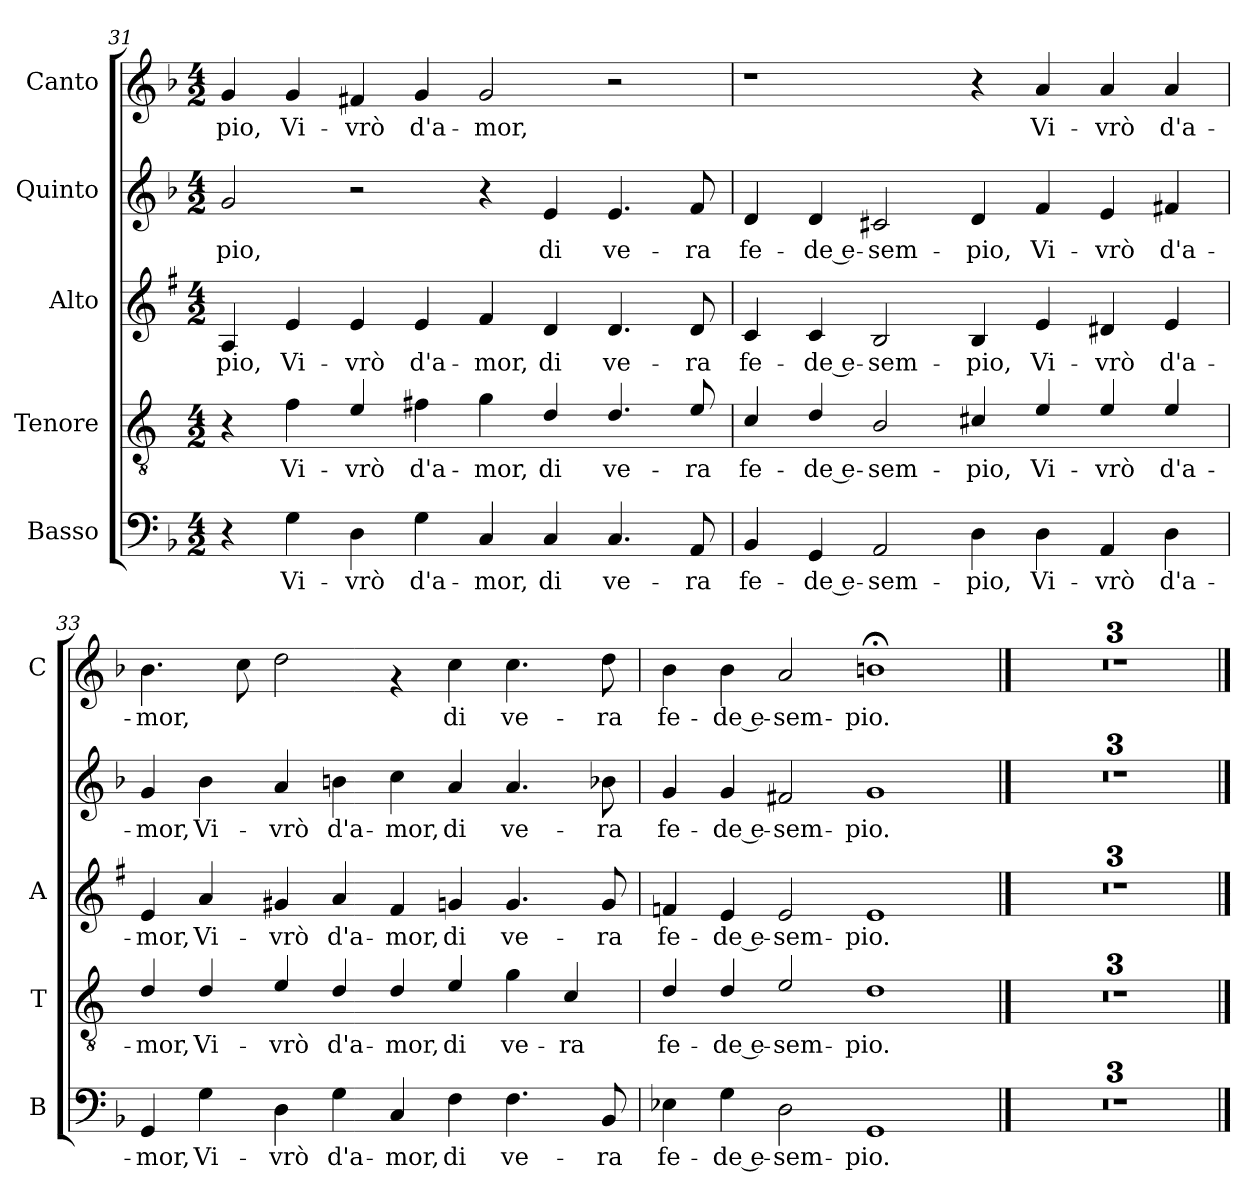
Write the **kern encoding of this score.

**kern	**text	**kern	**text	**kern	**text	**kern	**text	**kern	**text
*part5	*part5	*part4	*part4	*part3	*part3	*part2	*part2	*part1	*part1
*staff5	*staff5	*staff4	*staff4	*staff3	*staff3	*staff2	*staff2	*staff1	*staff1
*I"Basso	*	*I"Tenore	*	*I"Alto	*	*I"Quinto	*	*I"Canto	*
*I'B	*	*I'T	*	*I'A	*	*	*	*I'C	*
*clefF4	*	*clefGv2	*	*clefG2	*	*clefG2	*	*clefG2	*
*	*	*ITrd4c7	*	*ITrd1c2	*	*	*	*	*
*k[b-]	*	*k[b-]	*	*k[b-]	*	*k[b-]	*	*k[b-]	*
*F:	*	*F:	*	*F:	*	*F:	*	*F:	*
*M4/2	*	*M4/2	*	*M4/2	*	*M4/2	*	*M4/2	*
=31	=31	=31	=31	=31	=31	=31	=31	=31	=31
!	!	!	!	!	!LO:LY:b	!	!LO:LY:b	!	!LO:LY:b
4r	.	4r	.	4G/	-pio,	2g/	-pio,	4g/	-pio,
!	!LO:LY:b	!	!LO:LY:b	!	!LO:LY:b	!	!	!	!LO:LY:b
4G\	Vi-	4B-\	Vi-	4d/	Vi-	.	.	4g/	Vi-
!	!LO:LY:b	!	!LO:LY:b	!	!LO:LY:b	!	!	!	!LO:LY:b
4D\	-vrò	4A/	-vrò	4d/	-vrò	2r	.	4f#X/	-vrò
!	!LO:LY:b	!	!LO:LY:b	!	!LO:LY:b	!	!	!	!LO:LY:b
4G\	d'a-	4Bn\	d'a-	4d/	d'a-	.	.	4g/	d'a-
!	!LO:LY:b	!	!LO:LY:b	!	!LO:LY:b	!	!	!	!LO:LY:b
4C/	-mor,	4c\	-mor,	4e/	-mor,	4r	.	2g/	-mor,
!	!LO:LY:b	!	!LO:LY:b	!	!LO:LY:b	!	!LO:LY:b	!	!
4C/	di	4G/	di	4c/	di	4e/	di	.	.
!	!LO:LY:b	!	!LO:LY:b	!	!LO:LY:b	!	!LO:LY:b	!	!
4.C/	ve-	4.G/	ve-	4.c/	ve-	4.e/	ve-	2r	.
!	!LO:LY:b	!	!LO:LY:b	!	!LO:LY:b	!	!LO:LY:b	!	!
8AA/	-ra	8A/	-ra	8c/	-ra	8f/	-ra	.	.
=32	=32	=32	=32	=32	=32	=32	=32	=32	=32
!	!LO:LY:b	!	!LO:LY:b	!	!LO:LY:b	!	!LO:LY:b	!	!
4BB-/	fe-	4F/	fe-	4B-/	fe-	4d/	fe-	1r	.
!	!LO:LY:b	!	!LO:LY:b	!	!LO:LY:b	!	!LO:LY:b	!	!
4GG/	-de e-	4G/	-de e-	4B-/	-de e-	4d/	-de e-	.	.
!	!LO:LY:b	!	!LO:LY:b	!	!LO:LY:b	!	!LO:LY:b	!	!
2AA/	-sem-	2E/	-sem-	2A/	-sem-	2c#X/	-sem-	.	.
!	!LO:LY:b	!	!LO:LY:b	!	!LO:LY:b	!	!LO:LY:b	!	!
4D\	-pio,	4F#X/	-pio,	4A/	-pio,	4d/	-pio,	4r	.
!	!LO:LY:b	!	!LO:LY:b	!	!LO:LY:b	!	!LO:LY:b	!	!LO:LY:b
4D\	Vi-	4A/	Vi-	4d/	Vi-	4f/	Vi-	4a/	Vi-
!	!LO:LY:b	!	!LO:LY:b	!	!LO:LY:b	!	!LO:LY:b	!	!LO:LY:b
4AA/	-vrò	4A/	-vrò	4c#X/	-vrò	4e/	-vrò	4a/	-vrò
!	!LO:LY:b	!	!LO:LY:b	!	!LO:LY:b	!	!LO:LY:b	!	!LO:LY:b
4D\	d'a-	4A/	d'a-	4d/	d'a-	4f#X/	d'a-	4a/	d'a-
!!LO:LB:g=z
=33	=33	=33	=33	=33	=33	=33	=33	=33	=33
!	!LO:LY:b	!	!LO:LY:b	!	!LO:LY:b	!	!LO:LY:b	!	!LO:LY:b
4GG/	-mor,	4G/	-mor,	4d/	-mor,	4g/	-mor,	4.b-\	-mor,
!	!LO:LY:b	!	!LO:LY:b	!	!LO:LY:b	!	!LO:LY:b	!	!
4G\	Vi-	4G/	Vi-	4g/	Vi-	4b-\	Vi-	.	.
.	.	.	.	.	.	.	.	8cc\	.
!	!LO:LY:b	!	!LO:LY:b	!	!LO:LY:b	!	!LO:LY:b	!	!
4D\	-vrò	4A/	-vrò	4f#X/	-vrò	4a/	-vrò	2dd\	.
!	!LO:LY:b	!	!LO:LY:b	!	!LO:LY:b	!	!LO:LY:b	!	!
4G\	d'a-	4G/	d'a-	4g/	d'a-	4bn\	d'a-	.	.
!	!LO:LY:b	!	!LO:LY:b	!	!LO:LY:b	!	!LO:LY:b	!	!
4C/	-mor,	4G/	-mor,	4e/	-mor,	4cc\	-mor,	4rf	.
!	!LO:LY:b	!	!LO:LY:b	!	!LO:LY:b	!	!LO:LY:b	!	!LO:LY:b
4F\	di	4A/	di	4fn/	di	4a/	di	4cc\	di
!	!LO:LY:b	!	!LO:LY:b	!	!LO:LY:b	!	!LO:LY:b	!	!LO:LY:b
4.F\	ve-	4c\	ve-	4.f/	ve-	4.a/	ve-	4.cc\	ve-
!	!	!	!LO:LY:b	!	!	!	!	!	!
.	.	4F/	-ra	.	.	.	.	.	.
!	!LO:LY:b	!	!	!	!LO:LY:b	!	!LO:LY:b	!	!LO:LY:b
8BB-/	-ra	.	.	8f/	-ra	8b-X\	-ra	8dd\	-ra
=34	=34	=34	=34	=34	=34	=34	=34	=34	=34
!	!LO:LY:b	!	!LO:LY:b	!	!LO:LY:b	!	!LO:LY:b	!	!LO:LY:b
4E-X\	fe-	4G/	fe-	4e-X/	fe-	4g/	fe-	4b-\	fe-
!	!LO:LY:b	!	!LO:LY:b	!	!LO:LY:b	!	!LO:LY:b	!	!LO:LY:b
4G\	-de e-	4G/	-de e-	4d/	-de e-	4g/	-de e-	4b-\	-de e-
!	!LO:LY:b	!	!LO:LY:b	!	!LO:LY:b	!	!LO:LY:b	!	!LO:LY:b
2D\	-sem-	2A/	-sem-	2d/	-sem-	2f#X/	-sem-	2a/	-sem-
!	!LO:LY:b	!	!LO:LY:b	!	!LO:LY:b	!	!LO:LY:b	!	!LO:LY:b
1GG	-pio.	1G	-pio.	1d	-pio.	1g	-pio.	1bn;<	-pio.
==35	==35	==35	==35	==35	==35	==35	==35	==35	==35
0r	.	0r	.	0r	.	0r	.	0r	.
=36	=36	=36	=36	=36	=36	=36	=36	=36	=36
0r	.	0r	.	0r	.	0r	.	0r	.
=37	=37	=37	=37	=37	=37	=37	=37	=37	=37
0r	.	0r	.	0r	.	0r	.	0r	.
==	==	==	==	==	==	==	==	==	==
*-	*-	*-	*-	*-	*-	*-	*-	*-	*-
